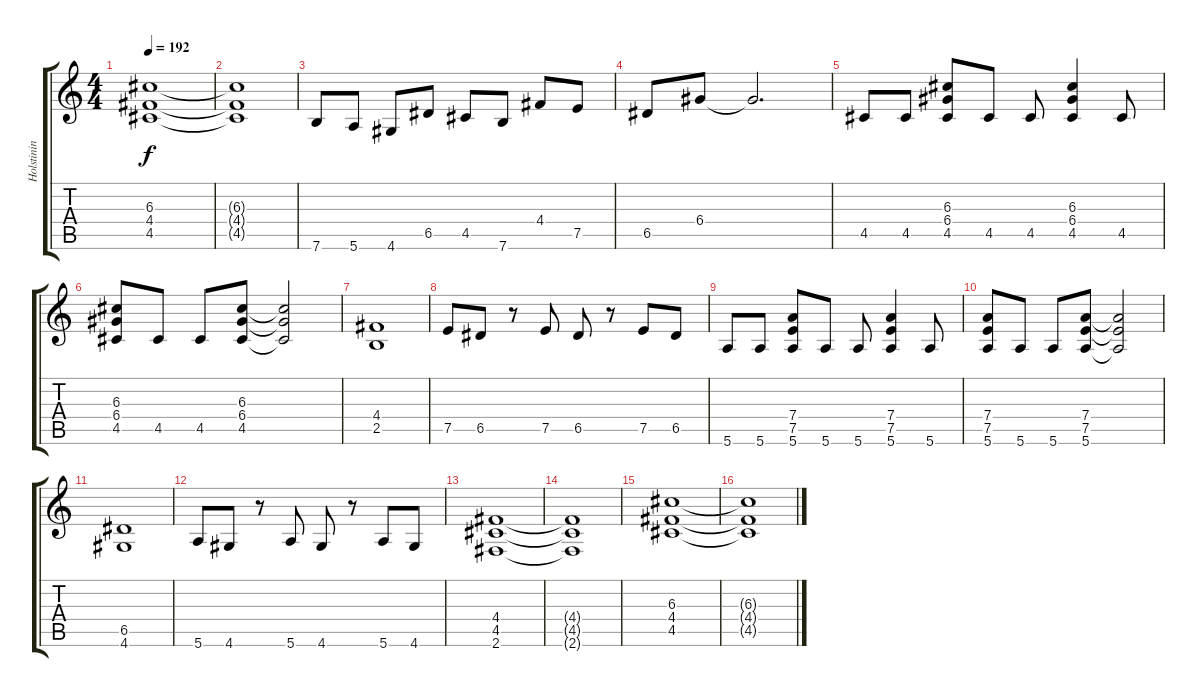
\track ("Holstinin 1" "Holstinin ") {instrument overdrivenguitar}
\staff {score tabs}
\tuning (E4 B3 G3 D3 A2 E2) {hide}
\ts (4 4)
\tempo 192
\clef g2
\ks c
(6.3 4.4 4.5).1{dy f} |
(6.3{t} 4.4{t} 4.5{t}).1 |
7.6.8 5.6.8 4.6.8 6.5.8 4.5.8 7.6.8 4.4.8 7.5.8 |
6.5.8 6.4.8 6.4{t}.2{d} |
4.5.8 4.5.8 (6.3 6.4 4.5).8 4.5.8 4.5.8 (6.3 6.4 4.5).4 4.5.8 |
(6.3 6.4 4.5).8 4.5.8 4.5.8 (6.3 6.4 4.5).8 (6.3{t} 6.4{t} 4.5{t}).2 |
(4.4 2.5).1 |
7.5.8 6.5.8 r.8 7.5.8 6.5.8 r.8 7.5.8 6.5.8 |
5.6.8 5.6.8 (7.4 7.5 5.6).8 5.6.8 5.6.8 (7.4 7.5 5.6).4 5.6.8 |
(7.4 7.5 5.6).8 5.6.8 5.6.8 (7.4 7.5 5.6).8 (7.4{t} 7.5{t} 5.6{t}).2 |
(6.5 4.6).1 |
5.6.8 4.6.8 r.8 5.6.8 4.6.8 r.8 5.6.8 4.6.8 |
(4.4 4.5 2.6).1 |
(4.4{t} 4.5{t} 2.6{t}).1 |
(6.3 4.4 4.5).1 |
(6.3{t} 4.4{t} 4.5{t}).1
